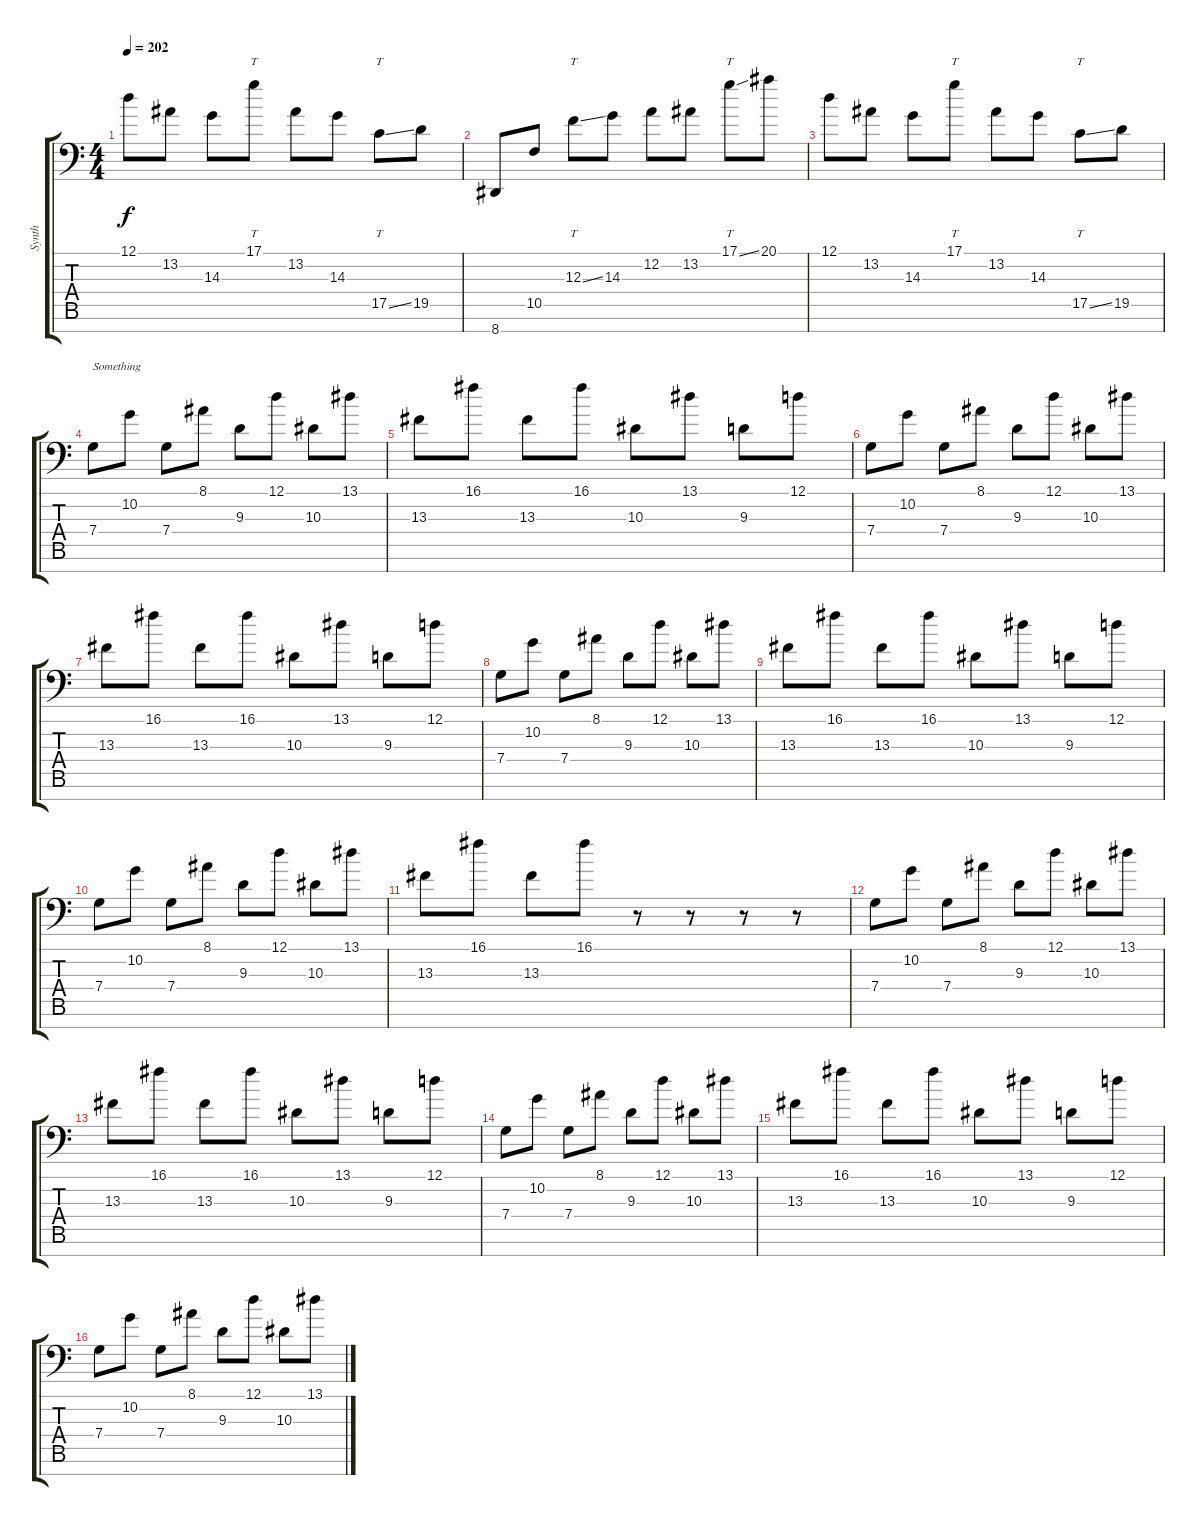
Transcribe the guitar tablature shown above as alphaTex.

\track ("Synth " "Synth ") {instrument lead1square}
\staff {score tabs}
\tuning (D4 A3 F3 C3 G2 D2 G1) {hide}
\ts (4 4)
\tempo 202
\clef f4
\ks c
12.1.8{dy f} 13.2.8 14.3.8 17.1.8{tt} 13.2.8 14.3.8 17.5{ss}.8{tt} 19.5.8 |
8.7.8 10.5.8 12.3{ss}.8{tt} 14.3.8 12.2.8 13.2.8 17.1{ss}.8{tt} 20.1.8 |
12.1.8 13.2.8 14.3.8 17.1.8{tt} 13.2.8 14.3.8 17.5{ss}.8{tt} 19.5.8 |
7.4.8{txt "Something"} 10.2.8 7.4.8 8.1.8 9.3.8 12.1.8 10.3.8 13.1.8 |
13.3.8 16.1.8 13.3.8 16.1.8 10.3.8 13.1.8 9.3.8 12.1.8 |
7.4.8 10.2.8 7.4.8 8.1.8 9.3.8 12.1.8 10.3.8 13.1.8 |
13.3.8 16.1.8 13.3.8 16.1.8 10.3.8 13.1.8 9.3.8 12.1.8 |
7.4.8 10.2.8 7.4.8 8.1.8 9.3.8 12.1.8 10.3.8 13.1.8 |
13.3.8 16.1.8 13.3.8 16.1.8 10.3.8 13.1.8 9.3.8 12.1.8 |
7.4.8 10.2.8 7.4.8 8.1.8 9.3.8 12.1.8 10.3.8 13.1.8 |
13.3.8 16.1.8 13.3.8 16.1.8 r.8 r.8 r.8 r.8 |
7.4.8 10.2.8 7.4.8 8.1.8 9.3.8 12.1.8 10.3.8 13.1.8 |
13.3.8 16.1.8 13.3.8 16.1.8 10.3.8 13.1.8 9.3.8 12.1.8 |
7.4.8 10.2.8 7.4.8 8.1.8 9.3.8 12.1.8 10.3.8 13.1.8 |
13.3.8 16.1.8 13.3.8 16.1.8 10.3.8 13.1.8 9.3.8 12.1.8 |
7.4.8 10.2.8 7.4.8 8.1.8 9.3.8 12.1.8 10.3.8 13.1.8
